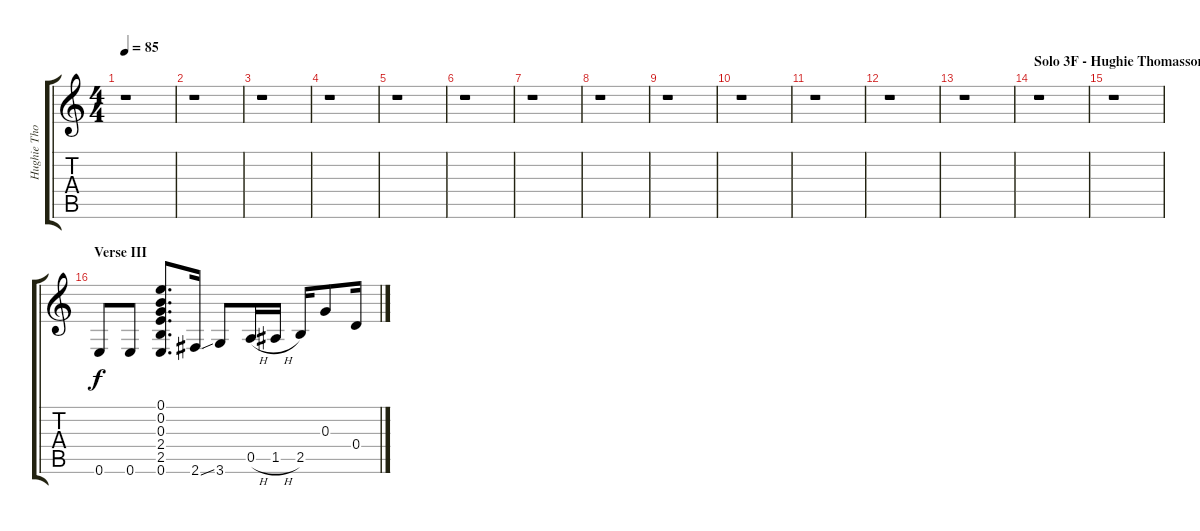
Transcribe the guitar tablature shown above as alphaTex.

\track ("Hughie Thomasson Acoustic Rhythm" "Hughie Tho") {instrument acousticguitarsteel}
\staff {score tabs}
\tuning (E4 B3 G3 D3 A2 E2) {hide}
\ts (4 4)
\tempo 85
\clef g2
\ks c
r.1{dy f} |
r.1 |
r.1 |
r.1 |
r.1 |
r.1 |
r.1 |
r.1 |
r.1 |
r.1 |
r.1 |
r.1 |
r.1 |
\section ("" "Solo 3F - Hughie Thomasson")
r.1 |
r.1 |
\section ("" "Verse III")
0.6.8 0.6.8 (0.1 0.2 0.3 2.4 2.5 0.6).8{d} 2.6{ss}.16 3.6.8 0.5{h}.16 1.5{h}.16 2.5.16 0.3.8 0.4.16
